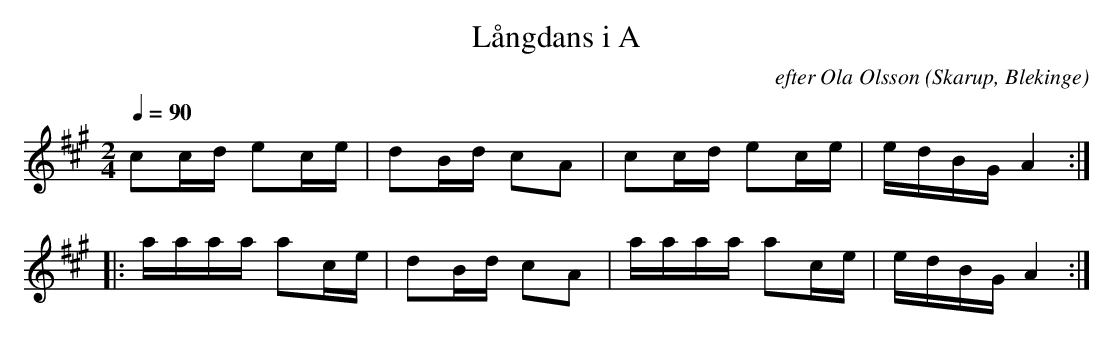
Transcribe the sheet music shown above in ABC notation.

X:1
T:Långdans i A
C:efter Ola Olsson
O:Skarup, Blekinge
M:2/4
L:1/16
K:A
Q:1/4=90
c2cd e2ce | d2Bd c2A2 | c2cd e2ce | edBG A4 :|
|: aaaa a2ce | d2Bd c2A2 | aaaa a2ce | edBG A4 :|
